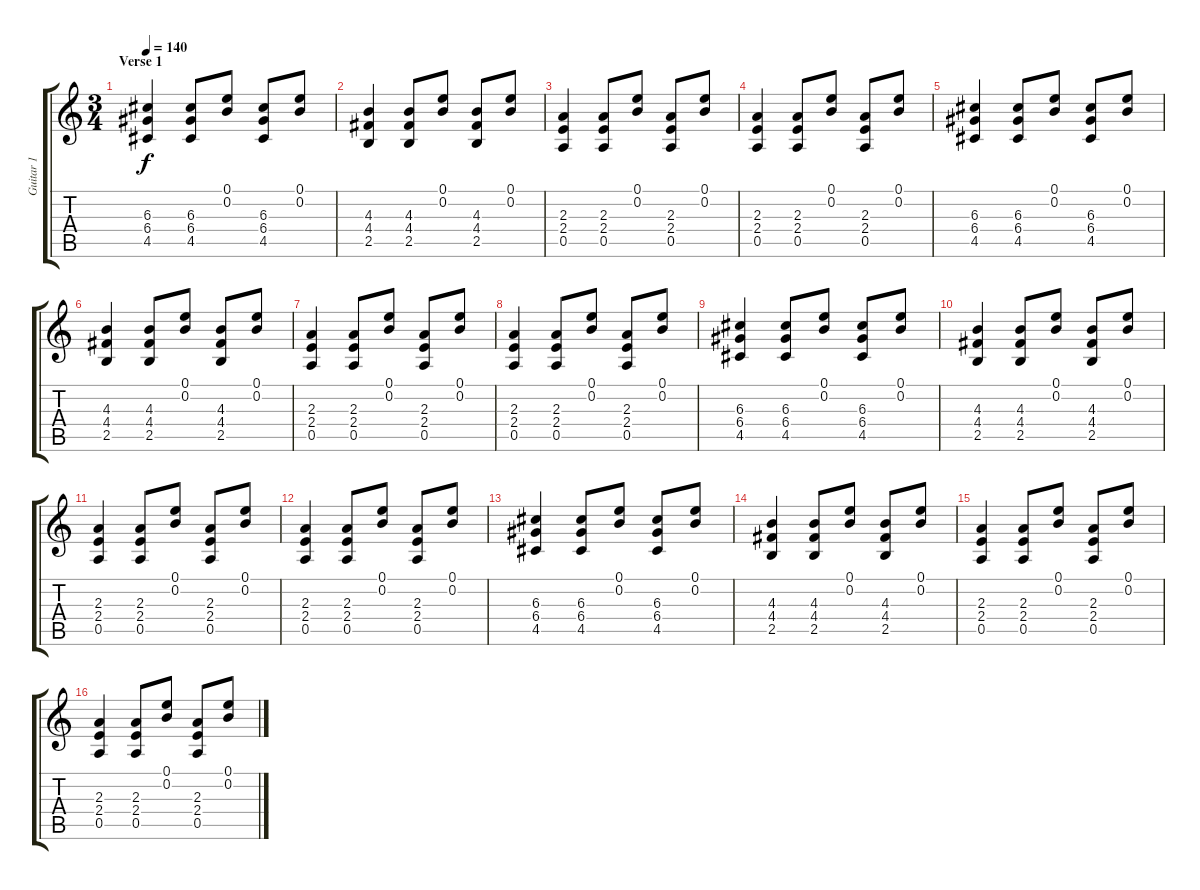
\track ("Guitar 1" "Guitar 1") {instrument distortionguitar}
\staff {score tabs}
\tuning (E4 B3 G3 D3 A2 E2) {hide}
\ts (3 4)
\section ("" "Verse 1")
\tempo 140
\clef g2
\ks c
(6.3 6.4 4.5).4{dy f instrument electricguitarjazz} (6.3 6.4 4.5).8 (0.1 0.2).8 (6.3 6.4 4.5).8 (0.1 0.2).8 |
(4.3 4.4 2.5).4 (4.3 4.4 2.5).8 (0.1 0.2).8 (4.3 4.4 2.5).8 (0.1 0.2).8 |
(2.3 2.4 0.5).4 (2.3 2.4 0.5).8 (0.1 0.2).8 (2.3 2.4 0.5).8 (0.1 0.2).8 |
(2.3 2.4 0.5).4 (2.3 2.4 0.5).8 (0.1 0.2).8 (2.3 2.4 0.5).8 (0.1 0.2).8 |
(6.3 6.4 4.5).4 (6.3 6.4 4.5).8 (0.1 0.2).8 (6.3 6.4 4.5).8 (0.1 0.2).8 |
(4.3 4.4 2.5).4 (4.3 4.4 2.5).8 (0.1 0.2).8 (4.3 4.4 2.5).8 (0.1 0.2).8 |
(2.3 2.4 0.5).4 (2.3 2.4 0.5).8 (0.1 0.2).8 (2.3 2.4 0.5).8 (0.1 0.2).8 |
(2.3 2.4 0.5).4 (2.3 2.4 0.5).8 (0.1 0.2).8 (2.3 2.4 0.5).8 (0.1 0.2).8 |
(6.3 6.4 4.5).4 (6.3 6.4 4.5).8 (0.1 0.2).8 (6.3 6.4 4.5).8 (0.1 0.2).8 |
(4.3 4.4 2.5).4 (4.3 4.4 2.5).8 (0.1 0.2).8 (4.3 4.4 2.5).8 (0.1 0.2).8 |
(2.3 2.4 0.5).4 (2.3 2.4 0.5).8 (0.1 0.2).8 (2.3 2.4 0.5).8 (0.1 0.2).8 |
(2.3 2.4 0.5).4 (2.3 2.4 0.5).8 (0.1 0.2).8 (2.3 2.4 0.5).8 (0.1 0.2).8 |
(6.3 6.4 4.5).4 (6.3 6.4 4.5).8 (0.1 0.2).8 (6.3 6.4 4.5).8 (0.1 0.2).8 |
(4.3 4.4 2.5).4 (4.3 4.4 2.5).8 (0.1 0.2).8 (4.3 4.4 2.5).8 (0.1 0.2).8 |
(2.3 2.4 0.5).4 (2.3 2.4 0.5).8 (0.1 0.2).8 (2.3 2.4 0.5).8 (0.1 0.2).8 |
(2.3 2.4 0.5).4 (2.3 2.4 0.5).8 (0.1 0.2).8 (2.3 2.4 0.5).8 (0.1 0.2).8
